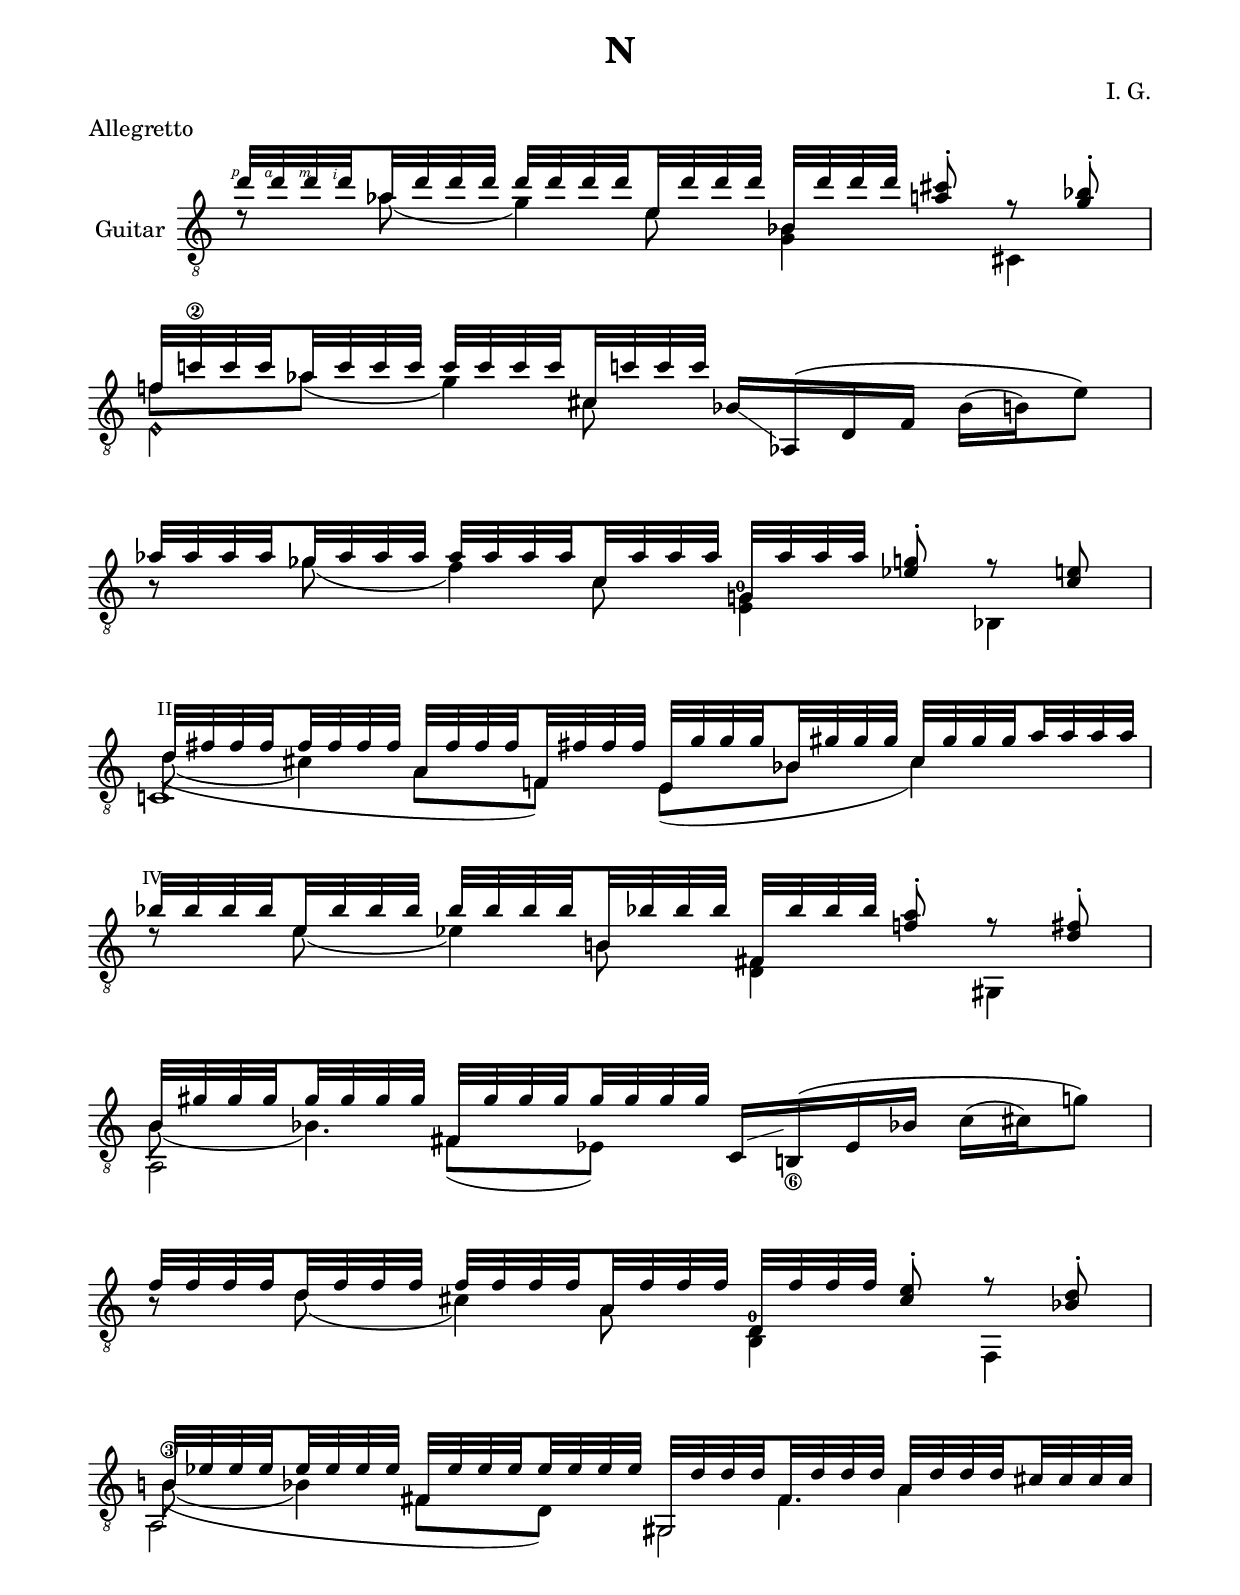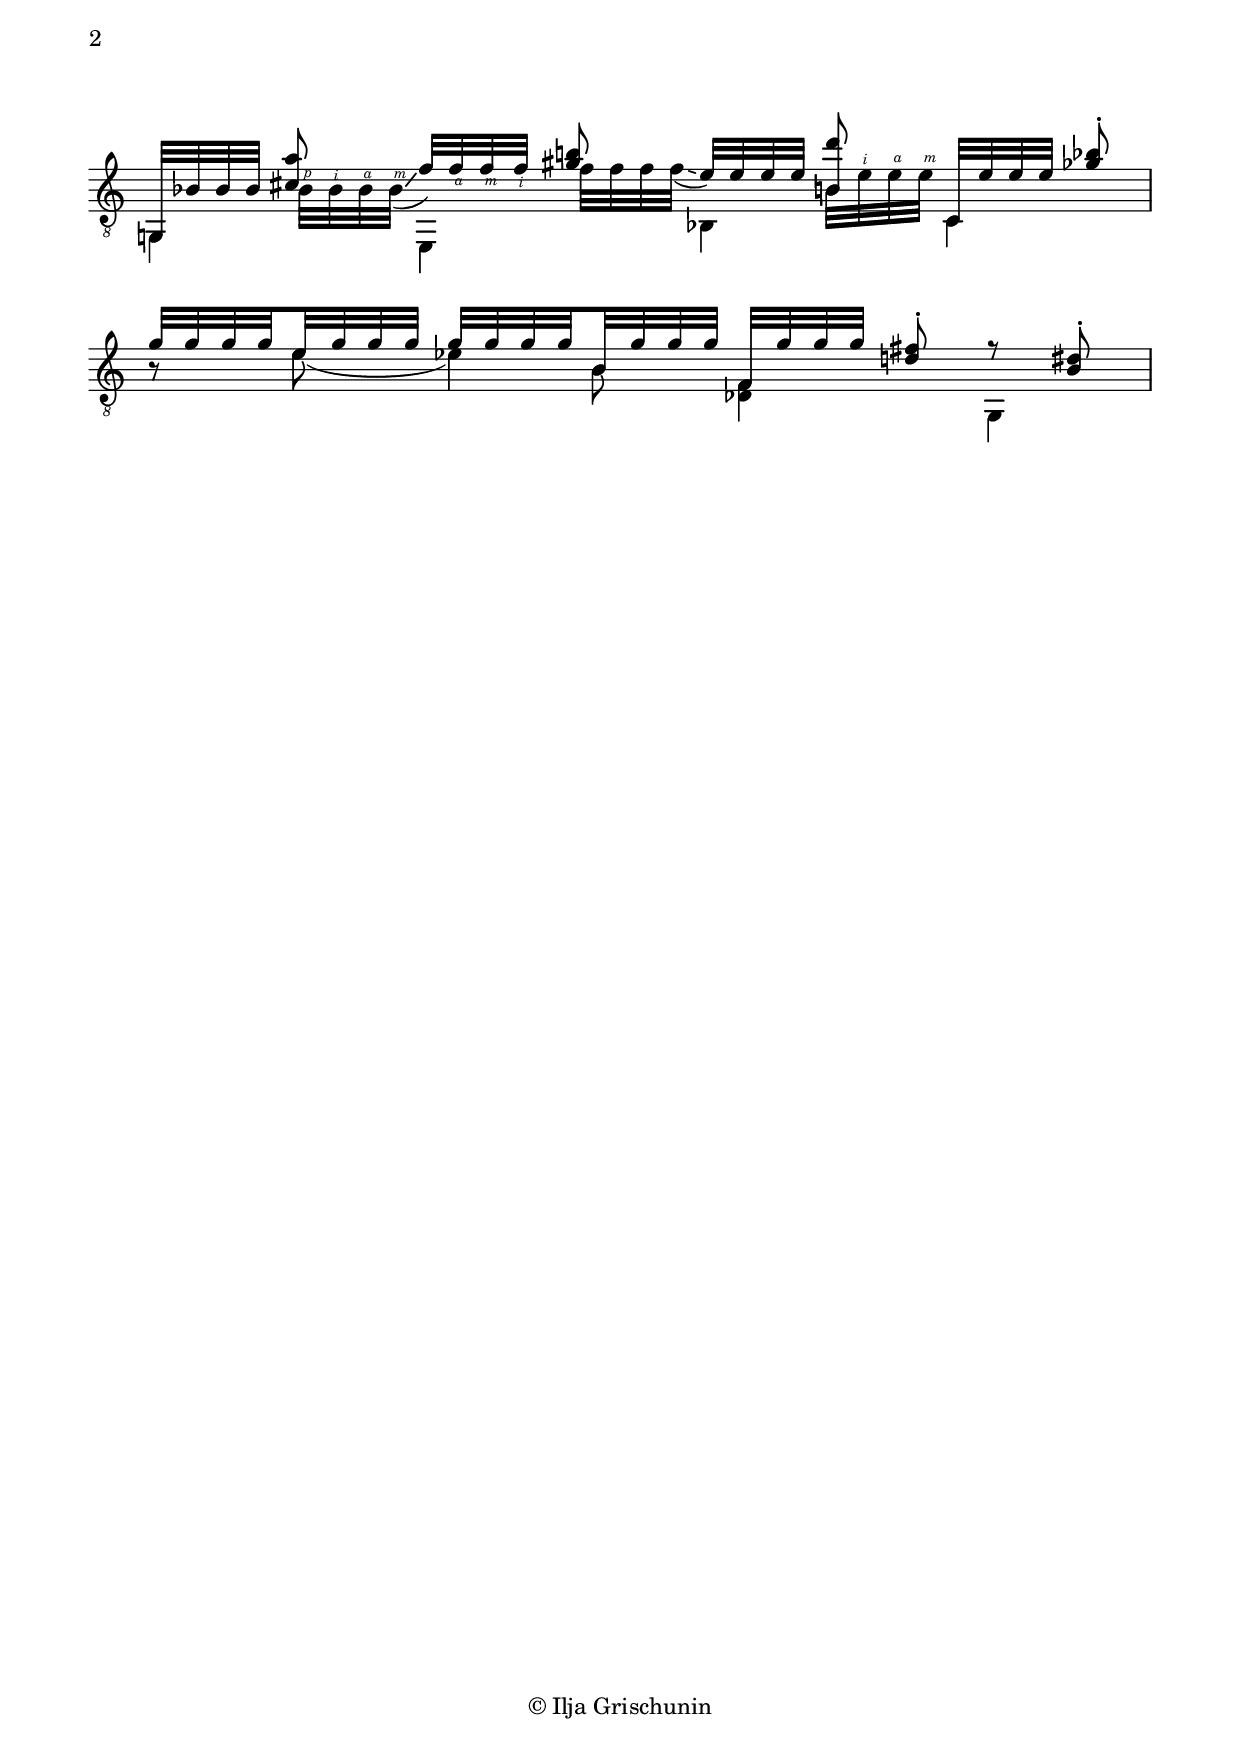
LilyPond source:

\version "2.19.15"

\language "deutsch"

\header {
  title = "N"
  meter = "Allegretto"
  composer = "I. G."
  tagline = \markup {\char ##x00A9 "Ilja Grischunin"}
}

\paper {
  #(set-paper-size "a4")
  top-markup-spacing.basic-distance = 5
  markup-system-spacing.basic-distance = 15
  top-system-spacing.basic-distance = 20
  system-system-spacing.basic-distance = 20
  score-system-spacing.basic-distance = 20
  last-bottom-spacing.basic-distance = 25

  %two-sided = ##t
  %inner-margin = 25
  %outer-margin = 15
  left-margin = 15
  right-margin = 15
}

\layout {
  \context {
    \Voice
    \override Glissando.thickness = #1.5
    \override Glissando.gap = #0.1
  }
  \context {
    \Score
    \remove "Bar_number_engraver"
  }
}
%%%%%%%%%%%%%%%%%%%%%%%%%%%%%%%%%%%%%%
#(define RH rightHandFinger)

xLV = #(define-music-function (parser location further) (number?) #{
  \once \override LaissezVibrerTie.X-extent = #'(0 . 0)
  \once \override LaissezVibrerTie.details.note-head-gap = #(/
                                                             further -2)
  \once \override LaissezVibrerTie.extra-offset = #(cons (/
                                                          further 2) 0)
         #})

stringNumberSpanner =
#(define-music-function (parser location StringNumber) (string?)
   #{
     \override TextSpanner.font-size = #-5
     \override TextSpanner.dash-fraction = #0.3
     \override TextSpanner.dash-period = #1.5
     \override TextSpanner.bound-details.right.arrow = ##t
     \override TextSpanner.arrow-width = #0.2
     \override TextSpanner.arrow-length = #0.7
     \override TextSpanner.bound-details.left.stencil-align-dir-y = #CENTER
     \override TextSpanner.bound-details.left.text = \markup { \circle \number #StringNumber }
   #})

stringNumSpan =
#(define-music-function (parser location StringNumber) (string?)
   #{
     \override TextSpanner.font-size = #-5
     \override TextSpanner.dash-fraction = #0.3
     \override TextSpanner.dash-period = #1.5
     %\override TextSpanner.bound-details.right.arrow = ##t
     %\override TextSpanner.arrow-width = #0.2
     %\override TextSpanner.arrow-length = #0.7
     \override TextSpanner.bound-details.left.stencil-align-dir-y = #CENTER
     \override TextSpanner.bound-details.left.text = \markup { \circle \number #StringNumber }
   #})

%%%%%%%%%%%%%%%%%%%%%%%%%%%%%%%%%%%%%%

global = {
  %\key d \major
  \time 4/4
  \override Staff.TimeSignature.stencil = ##f
}

ossia = \relative {
  \set Staff.fontSize = #-3
  \override Staff.StaffSymbol.staff-space = #(magstep -3)
  \override Staff.StaffSymbol.thickness = #(magstep -3)
  \global
  d''2~ d8 cis-. r b-. c!2 r
  \break
  as~ as8 g-. r e fis2 r
  \break
  b~ b8 a-. r fis-. as2 r
  \break
  f~ f8 e-. r d es2 d'4.( cis8)
  \break
  b4 f' e4. b'8 g2~ g8 fis-. r es-.
}

classicalGuitar = \relative {
  \global
  <<
    {
      \set subdivideBeams = ##t
      \set baseMoment = #(ly:make-moment 1/8)
      \set beatStructure = #'(2 2 2 2)
      \override StrokeFinger.extra-offset = #'(-2.3 . 0.8)
      d''32\RH #1 d\RH #4 d\RH #3 d\RH #2 as d d d d d d d e, d' d d
      b, d' d d <a cis>8-.\noBeam r <g b>-.
    }
    \\
    {
      d8\rest as'( g4) <g, b>4 cis,
    }
    \\
    {
      \voiceTwo
      s4. e'8 s2
    }
  >>
  <<
    {
      f!32 c'!\2 c c as c c c c c c c cis, c'! c c
    }
    \\
    {
      f,8 as( g4)
    }
    \\
    {
      \voiceTwo
      s4. cis,8
    }
    \\
    {
      \voiceTwo
      e,4\harmonic s
    }
  >>
  b'16-\markup {
    \postscript #"1.2 2.2 moveto 3.6 -2.5 rlineto stroke"
  } as,\( d f b( h) e8\)
  <<
    {
      \set subdivideBeams = ##t
      \set baseMoment = #(ly:make-moment 1/8)
      \set beatStructure = #'(2 2 2 2)
      as32 as as as ges as as as as as as as c, as' as as
      g, as' as as <es g>8-.\noBeam r <c e>
    }
    \\
    {
      h8\rest ges'( f4)
      \once\override Fingering.extra-offset = #'(-0.5 . -3)
      <e, g!-0>4 b
    }
    \\
    {
      \voiceTwo
      s4. c'8 s2
    }
  >>
  <<
    {
      \override TextScript.font-size = -2
      \once\override TextScript.extra-offset = #'(-0.5 . -1.5)
      d32^"II" fis fis fis fis fis fis fis
      a, fis' fis fis f,! fis'! fis fis
      e, g' g g b, gis' gis gis cis, gis' gis gis a a a a
    }
    \\
    {
      d,8( cis4) s8
    }
    \\
    {
      \voiceTwo
      \hideNotes
      \shape #'((0.8 . 0.3) (0 . 0) (0 . 0) (0 . 0)) Slur
      d4(\unHideNotes a8 f) e( b' cis4)
    }
    \\
    {
      \voiceTwo
      c,!1
    }
  >>
  <<
    {
      \once\override TextScript.extra-offset = #'(-0.7 . -1.5)
      b''32^"IV" b b b e, b' b b b b b b h,! b'! b b
      fis, b' b b <f! a>8-.\noBeam r <d fis>-.
    }
    \\
    {
      d8\rest e( es4) <d, fis> gis,
    }
    \\
    {
      \voiceTwo
      s4. h'8 s2
    }
  >>
  <<
    {
      h32 gis' gis gis gis gis gis gis fis, gis' gis gis gis gis gis gis
    }
    \\
    {
      h,8( b4.)
    }
    \\
    {
      \voiceTwo
      s4 fis8( es)
    }
    \\
    {
      \voiceTwo
      a,2
    }
  >>
  c16-\markup {
    \postscript #"1.7 1.2 moveto 3.5 1 rlineto stroke"
  } h!_\6\( es b'! c( cis) g'8\)
  \break
  <<
    {
      \set subdivideBeams = ##t
      \set baseMoment = #(ly:make-moment 1/8)
      \set beatStructure = #'(2 2 2 2)
      f32 f f f d f f f f f f f a, f' f f
      d, f' f f <cis e>8-.\noBeam r <b d>-.
    }
    \\
    {
      h8\rest d( cis4)
      \once\override Fingering.extra-offset = #'(-0.3 . -4.2)
      <h, d-0> f
    }
    \\
    {
      \voiceTwo
      s4. a'8 s2
    }
  >>
  \mergeDifferentlyHeadedOn
  \mergeDifferentlyDottedOn
  <<
    {
      h32 es es es es es es es fis, es' es es es es es es
      gis,, d'' d d fis, d' d d a d d d cis cis cis cis
    }
    \\
    {
      h!8\3( b4) s8 s4 a
    }
    \\
    {
      \voiceTwo
      \hideNotes
      \shape #'((1 . 0.8) (0 . 0) (0 . 0) (0 . 0)) Slur
      h4(\unHideNotes fis8 d) s8 fis4.
    }
    \\
    {
      \voiceTwo
      a,2 gis
    }
  >>
  <<
    {
      s8 <cis' a'> s <gis' h!> s <h,! d'>
    }
    \\
    {
      \voiceOne
      g,32[ b' b b]
      \voiceTwo
      \override StrokeFinger.extra-offset = #'(-1.3 . 1.5)
      b\RH #1 b\RH #2 b\RH #4 b\RH #3 (\glissando
      \voiceOne
      \override StrokeFinger.extra-offset = #'(-1.3 . -1.2)
      f')[ f\RH #4 f\RH #3 f\RH #2 ]
      \voiceTwo
      f f f f(\glissando
      \voiceOne
      e)[ e e e]
      \voiceTwo
      \override StrokeFinger.extra-offset = #'(-1.3 . 1.5)
      h e\RH #2 e\RH #4 e\RH #3
    }
    \\
    {
      \voiceTwo
      g,,!4 e b'
    }
  >>
  <<
    {
      c32 e' e e <ges b>8-.\noBeam
    }
    \\
    {
      c,,4
    }
  >>
  <<
    {
      g''32 g g g e g g g g g g g h, g' g g
      f, g' g g <d! fis>8-.\noBeam r <h dis>-.
    }
    \\
    {
      h8\rest e( es4) <des, f> g,
    }
    \\
    {
      \voiceTwo
      s4. h'8 s2
    }
  >>
}

%%%%%%%%%%%%%%%%%%%%%%%%%%%%%%%%%%%%%%
\score {
  \new StaffGroup<<

    %\new Staff \ossia

    \new Staff \with {
      instrumentName = "Guitar"
    }
    {
      \clef "treble_8" \classicalGuitar
    }

  >>
}
